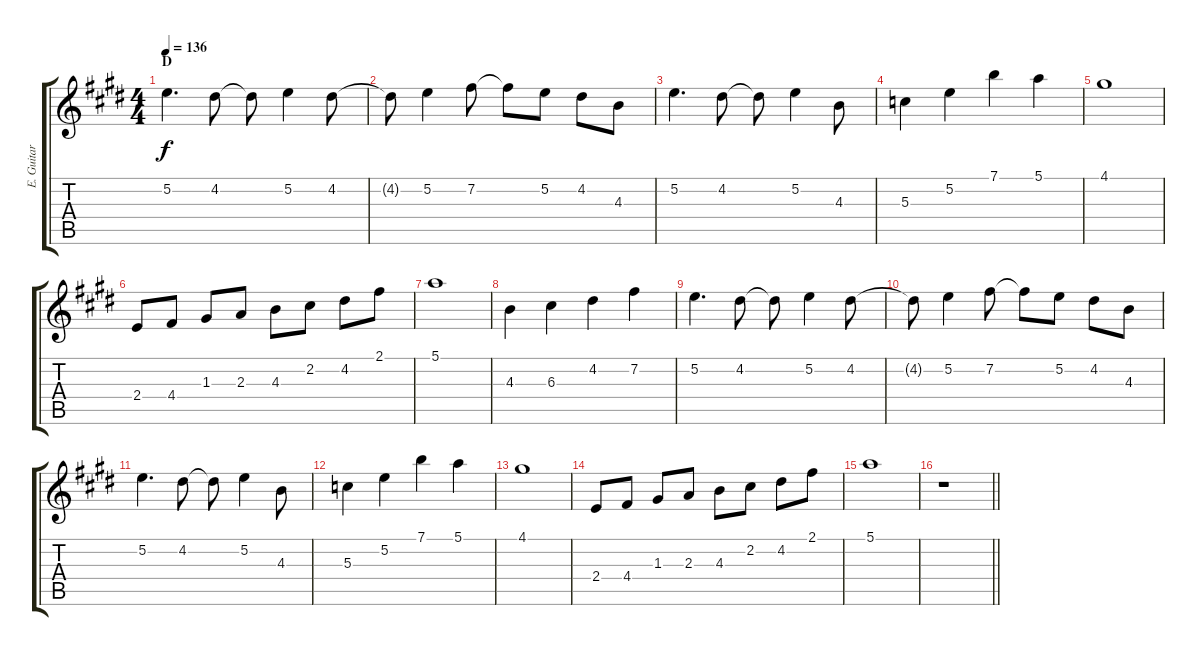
\track ("E. Guitar II" "E. Guitar ") {instrument overdrivenguitar}
\staff {score tabs}
\tuning (E4 B3 G3 D3 A2 E2) {hide}
\ts (4 4)
\section ("" "D")
\tempo 136
\clef g2
\ks e
5.2.4{d dy f} 4.2.8 4.2{t}.8 5.2.4 4.2.8 |
4.2{t}.8 5.2.4 7.2.8 7.2{t}.8 5.2.8 4.2.8 4.3.8 |
5.2.4{d} 4.2.8 4.2{t}.8 5.2.4 4.3.8 |
5.3.4 5.2.4 7.1.4 5.1.4 |
4.1.1 |
2.4.8 4.4.8 1.3.8 2.3.8 4.3.8 2.2.8 4.2.8 2.1.8 |
5.1.1 |
4.3.4 6.3.4 4.2.4 7.2.4 |
5.2.4{d} 4.2.8 4.2{t}.8 5.2.4 4.2.8 |
4.2{t}.8 5.2.4 7.2.8 7.2{t}.8 5.2.8 4.2.8 4.3.8 |
5.2.4{d} 4.2.8 4.2{t}.8 5.2.4 4.3.8 |
5.3.4 5.2.4 7.1.4 5.1.4 |
4.1.1 |
2.4.8 4.4.8 1.3.8 2.3.8 4.3.8 2.2.8 4.2.8 2.1.8 |
5.1.1 |
\barLineRight lightlight
r.1
